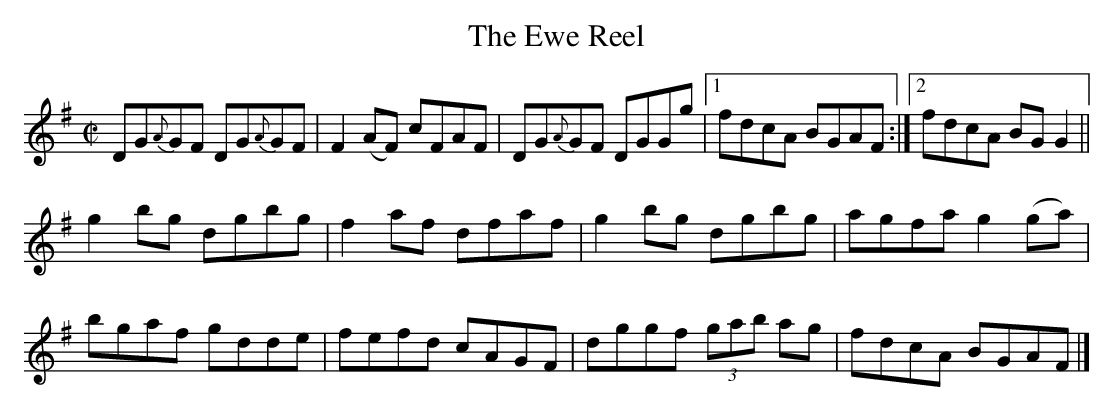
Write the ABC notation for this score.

X:1
T: The Ewe Reel
M: C|
L: 1/8
K: G
DG{A}GF DG{A}GF | F2(AF) cFAF | DG{A}GF DGGg |1 fdcA BGAF :|2 fdcA BGG2 ||
g2bg dgbg | f2af dfaf | g2bg dgbg | agfag2(ga) |
bgaf gdde | fefd cAGF | dggf (3gab ag | fdcA BGAF |]
